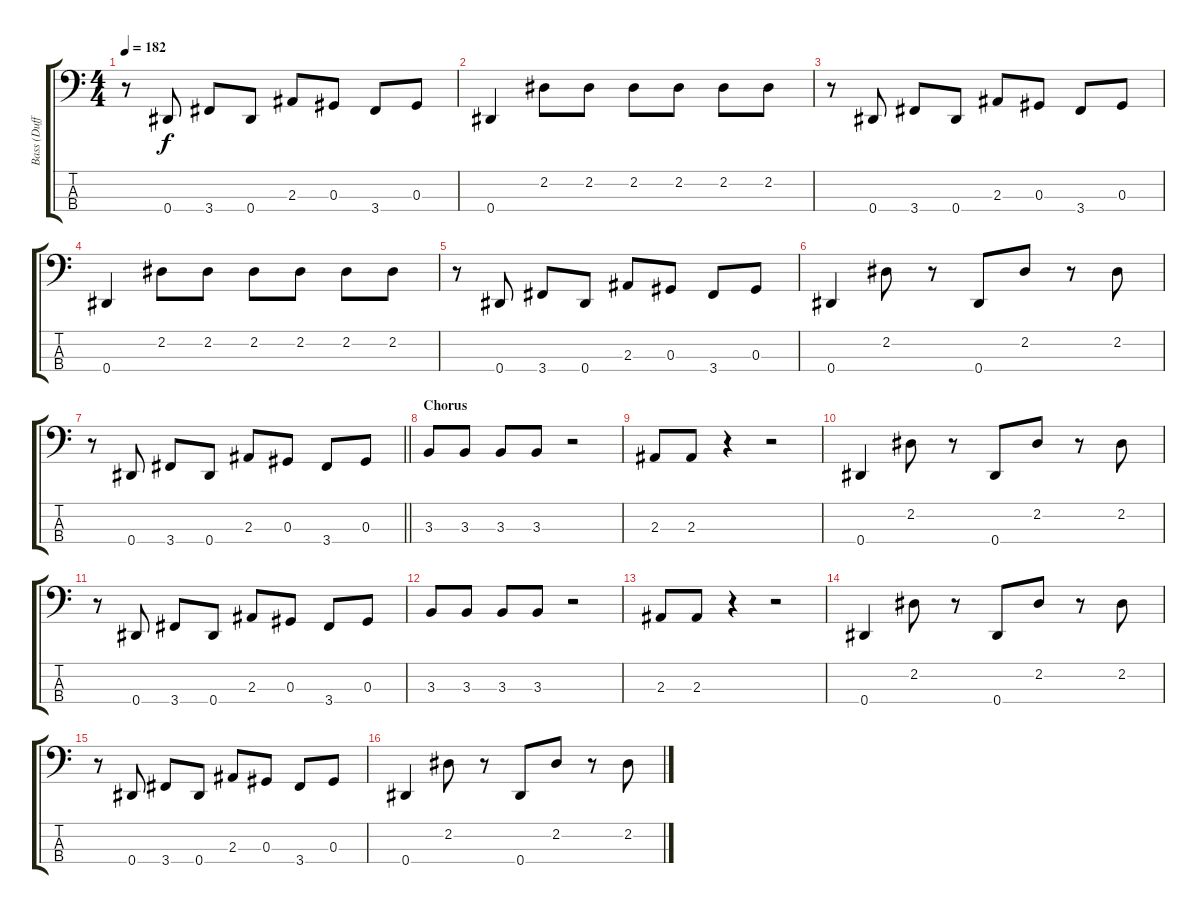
\track ("Bass (Duff)" "Bass (Duff") {instrument electricbasspick}
\staff {score tabs}
\tuning (Gb2 Db2 Ab1 Eb1) {hide}
\ts (4 4)
\tempo 182
\clef f4
\ks c
r.8{dy f} 0.4.8 3.4.8 0.4.8 2.3.8 0.3.8 3.4.8 0.3.8 |
0.4.4 2.2.8 2.2.8 2.2.8 2.2.8 2.2.8 2.2.8 |
r.8 0.4.8 3.4.8 0.4.8 2.3.8 0.3.8 3.4.8 0.3.8 |
0.4.4 2.2.8 2.2.8 2.2.8 2.2.8 2.2.8 2.2.8 |
r.8 0.4.8 3.4.8 0.4.8 2.3.8 0.3.8 3.4.8 0.3.8 |
0.4.4 2.2.8 r.8 0.4.8 2.2.8 r.8 2.2.8 |
\barLineRight lightlight
r.8 0.4.8 3.4.8 0.4.8 2.3.8 0.3.8 3.4.8 0.3.8 |
\section ("" "Chorus")
3.3.8 3.3.8 3.3.8 3.3.8 r.2 |
2.3.8 2.3.8 r.4 r.2 |
0.4.4 2.2.8 r.8 0.4.8 2.2.8 r.8 2.2.8 |
r.8 0.4.8 3.4.8 0.4.8 2.3.8 0.3.8 3.4.8 0.3.8 |
3.3.8 3.3.8 3.3.8 3.3.8 r.2 |
2.3.8 2.3.8 r.4 r.2 |
0.4.4 2.2.8 r.8 0.4.8 2.2.8 r.8 2.2.8 |
r.8 0.4.8 3.4.8 0.4.8 2.3.8 0.3.8 3.4.8 0.3.8 |
0.4.4 2.2.8 r.8 0.4.8 2.2.8 r.8 2.2.8
